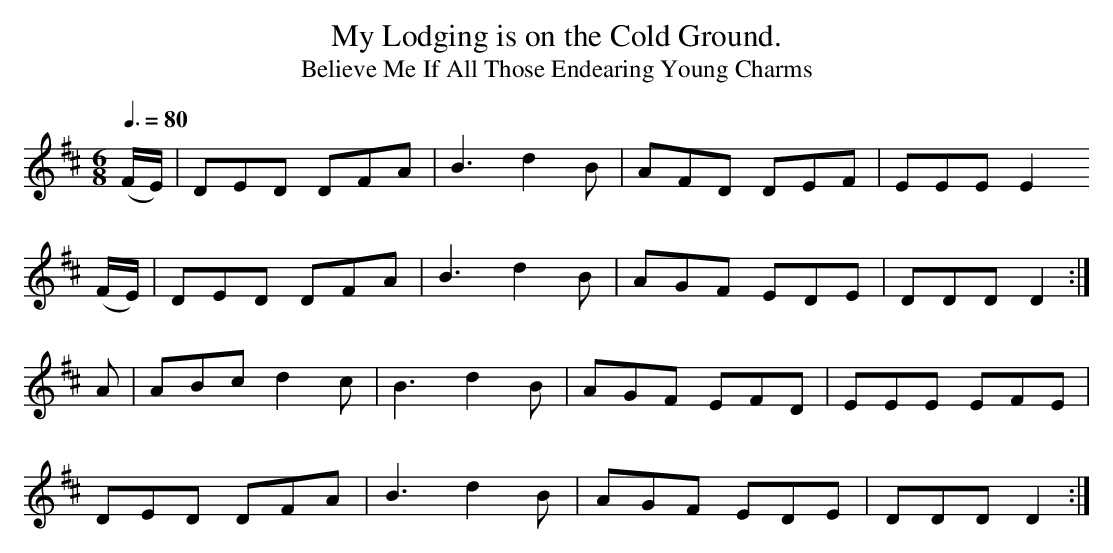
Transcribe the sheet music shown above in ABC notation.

X:1
T:My Lodging is on the Cold Ground.
T:Believe Me If All Those Endearing Young Charms
M:6/8
L:1/8
Q:3/8=80
K:D
(F/E/) | DED DFA | B3 d2B | AFD DEF | EEE E2
(F/E/) | DED DFA | B3 d2B | AGF EDE | DDD D2 :|
 A | ABc d2c | B3 d2B | AGF EFD | EEE EFE |
 DED DFA | B3 d2B | AGF EDE | DDD D2 :|
